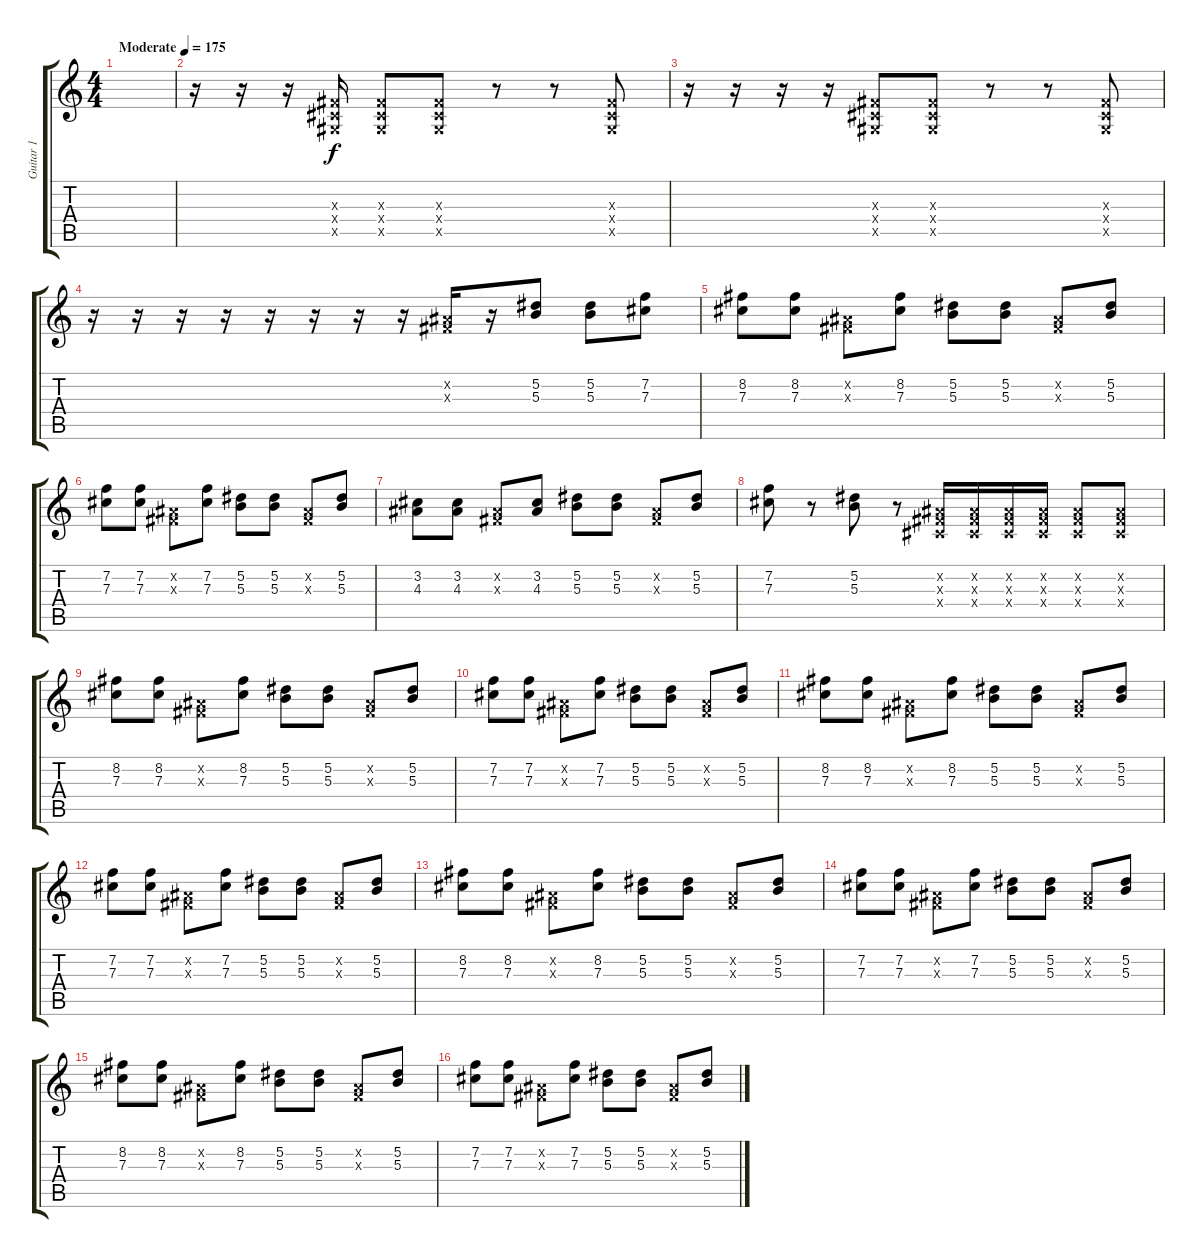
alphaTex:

\track ("Guitar 1" "Guitar 1") {instrument overdrivenguitar}
\staff {score tabs}
\tuning (Eb4 Bb3 Gb3 Db3 Ab2 Eb2) {hide}
\ts (4 4)
\tempo (175 "Moderate")
\clef g2
\ks c
|
r.16 r.16 r.16 (0.3{x} 0.4{x} 0.5{x}).16 (0.3{x} 0.4{x} 0.5{x}).8 (0.3{x} 0.4{x} 0.5{x}).8 r.8 r.8 (0.3{x} 0.4{x} 0.5{x}).8 |
r.16 r.16 r.16 r.16 (0.3{x} 0.4{x} 0.5{x}).8 (0.3{x} 0.4{x} 0.5{x}).8 r.8 r.8 (0.3{x} 0.4{x} 0.5{x}).8 |
r.16 r.16 r.16 r.16 r.16 r.16 r.16 r.16 (0.2{x} 0.3{x}).16 r.16 (5.2 5.3).8 (5.2 5.3).8 (7.2 7.3).8 |
(8.2 7.3).8 (8.2 7.3).8 (0.2{x} 0.3{x}).8 (8.2 7.3).8 (5.2 5.3).8 (5.2 5.3).8 (0.2{x} 0.3{x}).8 (5.2 5.3).8 |
(7.2 7.3).8 (7.2 7.3).8 (0.2{x} 0.3{x}).8 (7.2 7.3).8 (5.2 5.3).8 (5.2 5.3).8 (0.2{x} 0.3{x}).8 (5.2 5.3).8 |
(3.2 4.3).8 (3.2 4.3).8 (0.2{x} 0.3{x}).8 (3.2 4.3).8 (5.2 5.3).8 (5.2 5.3).8 (0.2{x} 0.3{x}).8 (5.2 5.3).8 |
(7.2 7.3).8 r.8 (5.2 5.3).8 r.8 (0.2{x} 0.3{x} 0.4{x}).16 (0.2{x} 0.3{x} 0.4{x}).16 (0.2{x} 0.3{x} 0.4{x}).16 (0.2{x} 0.3{x} 0.4{x}).16 (0.2{x} 0.3{x} 0.4{x}).8 (0.2{x} 0.3{x} 0.4{x}).8 |
(8.2 7.3).8 (8.2 7.3).8 (0.2{x} 0.3{x}).8 (8.2 7.3).8 (5.2 5.3).8 (5.2 5.3).8 (0.2{x} 0.3{x}).8 (5.2 5.3).8 |
(7.2 7.3).8 (7.2 7.3).8 (0.2{x} 0.3{x}).8 (7.2 7.3).8 (5.2 5.3).8 (5.2 5.3).8 (0.2{x} 0.3{x}).8 (5.2 5.3).8 |
(8.2 7.3).8 (8.2 7.3).8 (0.2{x} 0.3{x}).8 (8.2 7.3).8 (5.2 5.3).8 (5.2 5.3).8 (0.2{x} 0.3{x}).8 (5.2 5.3).8 |
(7.2 7.3).8 (7.2 7.3).8 (0.2{x} 0.3{x}).8 (7.2 7.3).8 (5.2 5.3).8 (5.2 5.3).8 (0.2{x} 0.3{x}).8 (5.2 5.3).8 |
(8.2 7.3).8 (8.2 7.3).8 (0.2{x} 0.3{x}).8 (8.2 7.3).8 (5.2 5.3).8 (5.2 5.3).8 (0.2{x} 0.3{x}).8 (5.2 5.3).8 |
(7.2 7.3).8 (7.2 7.3).8 (0.2{x} 0.3{x}).8 (7.2 7.3).8 (5.2 5.3).8 (5.2 5.3).8 (0.2{x} 0.3{x}).8 (5.2 5.3).8 |
(8.2 7.3).8 (8.2 7.3).8 (0.2{x} 0.3{x}).8 (8.2 7.3).8 (5.2 5.3).8 (5.2 5.3).8 (0.2{x} 0.3{x}).8 (5.2 5.3).8 |
(7.2 7.3).8 (7.2 7.3).8 (0.2{x} 0.3{x}).8 (7.2 7.3).8 (5.2 5.3).8 (5.2 5.3).8 (0.2{x} 0.3{x}).8 (5.2 5.3).8
